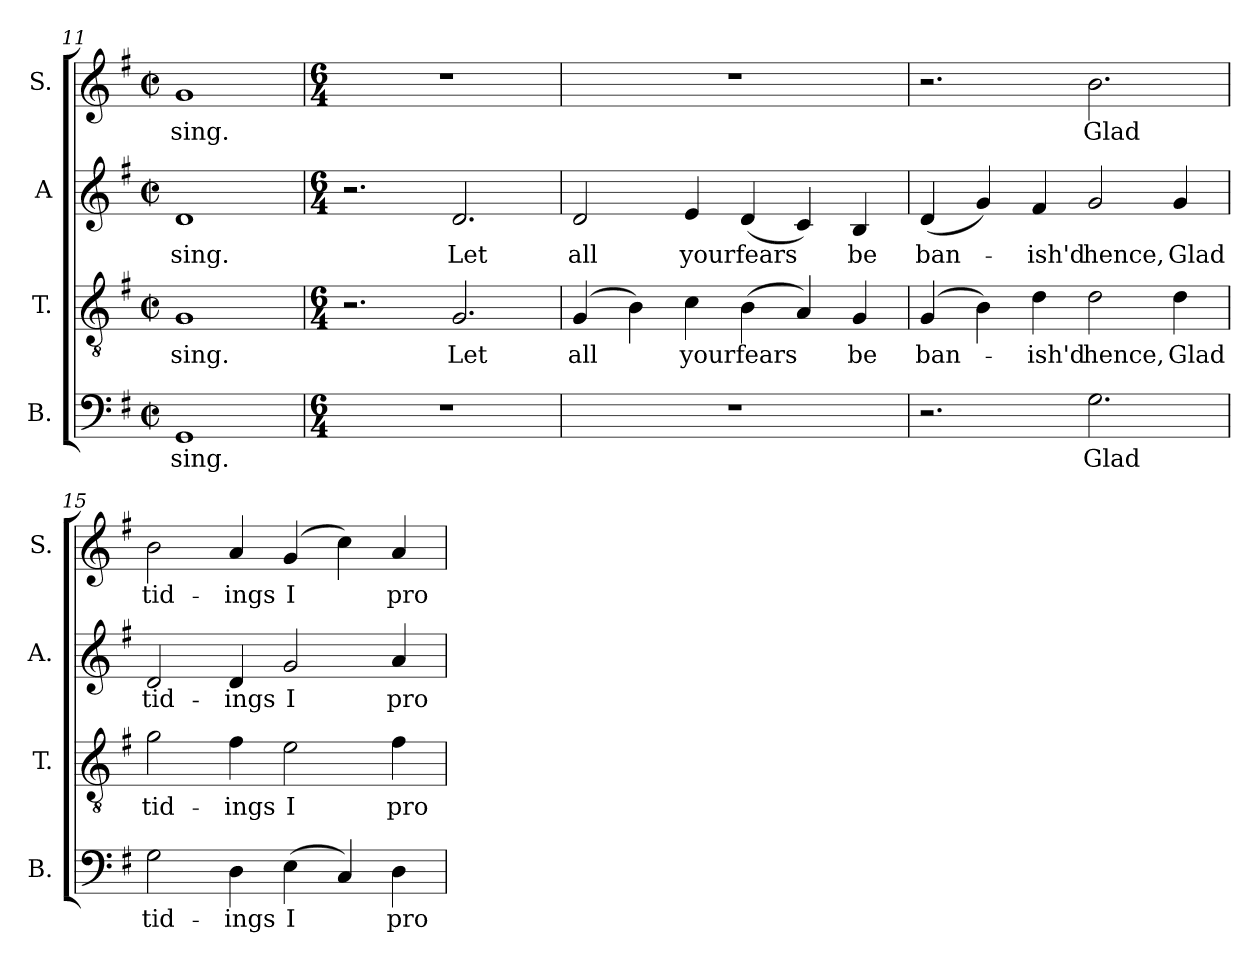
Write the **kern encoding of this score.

**kern	**text	**kern	**text	**kern	**text	**kern	**text
*part4	*part4	*part3	*part3	*part2	*part2	*part1	*part1
*staff4	*staff4	*staff3	*staff3	*staff2	*staff2	*staff1	*staff1
*I"B.	*	*I"T.	*	*I"A	*	*I"S.	*
*I'B.	*	*I'T.	*	*I'A.	*	*I'S.	*
*clefF4	*	*clefGv2	*	*clefG2	*	*clefG2	*
*	*	*ITrd7c12	*	*	*	*	*
*k[f#]	*	*k[f#]	*	*k[f#]	*	*k[f#]	*
*G:	*	*G:	*	*G:	*	*G:	*
*M2/2	*	*M2/2	*	*M2/2	*	*M2/2	*
*met(c|)	*	*met(c|)	*	*met(c|)	*	*met(c|)	*
=11	=11	=11	=11	=11	=11	=11	=11
!	!LO:LY:b:color=#000000	!	!	!	!	!	!
!	!	!	!LO:LY:b:color=#000000	!	!	!	!
!	!	!	!	!	!LO:LY:b:color=#000000	!	!
!	!	!	!	!	!	!	!LO:LY:b:color=#000000
1GGi	sing.	1GGi	sing.	1di	sing.	1gi	sing.
!!LO:LB:g=z
=12	=12	=12	=12	=12	=12	=12	=12
*M6/4	*	*M6/4	*	*M6/4	*	*M6/4	*
!LO:N:vis=1	!	!	!	!	!	!LO:N:vis=1	!
1.r	.	2.r	.	2.r	.	1.r	.
!	!	!	!LO:LY:b:color=#000000	!	!	!	!
!	!	!	!	!	!LO:LY:b:color=#000000	!	!
.	.	2.GGi/	Let	2.di/	Let	.	.
=13	=13	=13	=13	=13	=13	=13	=13
!LO:N:vis=1	!	!	!	!	!	!	!
!	!	!	!LO:LY:b:color=#000000	!	!	!	!
!	!	!	!	!	!LO:LY:b:color=#000000	!LO:N:vis=1	!
1.r	.	(4GGi/	all	2di/	all	1.r	.
.	.	4BBi\)	.	.	.	.	.
!	!	!	!LO:LY:b:color=#000000	!	!	!	!
!	!	!	!	!	!LO:LY:b:color=#000000	!	!
.	.	4Ci\	your	4ei/	your	.	.
!	!	!	!LO:LY:b:color=#000000	!	!	!	!
!	!	!	!	!	!LO:LY:b:color=#000000	!	!
.	.	(4BBi\	fears	(4di/	fears	.	.
.	.	4AAi/)	.	4ci/)	.	.	.
!	!	!	!LO:LY:b:color=#000000	!	!	!	!
!	!	!	!	!	!LO:LY:b:color=#000000	!	!
.	.	4GGi/	be	4Bi/	be	.	.
=14	=14	=14	=14	=14	=14	=14	=14
!	!	!	!LO:LY:b:color=#000000	!	!	!	!
!	!	!	!	!	!LO:LY:b:color=#000000	!	!
2.r	.	(4GGi/	ban-	(4di/	ban-	2.r	.
.	.	4BBi\)	.	4gi/)	.	.	.
!	!	!	!LO:LY:b:color=#000000	!	!	!	!
!	!	!	!	!	!LO:LY:b:color=#000000	!	!
.	.	4Di\	-ish'd	4f#i/	-ish'd	.	.
!	!LO:LY:b:color=#000000	!	!	!	!	!	!
!	!	!	!LO:LY:b:color=#000000	!	!	!	!
!	!	!	!	!	!LO:LY:b:color=#000000	!	!
!	!	!	!	!	!	!	!LO:LY:b:color=#000000
2.Gi\	Glad	2Di\	hence,	2gi/	hence,	2.bi\	Glad
!	!	!	!LO:LY:b:color=#000000	!	!	!	!
!	!	!	!	!	!LO:LY:b:color=#000000	!	!
.	.	4Di\	Glad	4gi/	Glad	.	.
=15	=15	=15	=15	=15	=15	=15	=15
!	!LO:LY:b:color=#000000	!	!	!	!	!	!
!	!	!	!LO:LY:b:color=#000000	!	!	!	!
!	!	!	!	!	!LO:LY:b:color=#000000	!	!
!	!	!	!	!	!	!	!LO:LY:b:color=#000000
2Gi\	tid-	2Gi\	tid-	2di/	tid-	2bi\	tid-
!	!LO:LY:b:color=#000000	!	!	!	!	!	!
!	!	!	!LO:LY:b:color=#000000	!	!	!	!
!	!	!	!	!	!LO:LY:b:color=#000000	!	!
!	!	!	!	!	!	!	!LO:LY:b:color=#000000
4Di\	-ings	4F#i\	-ings	4di/	-ings	4ai/	-ings
!	!LO:LY:b:color=#000000	!	!	!	!	!	!
!	!	!	!LO:LY:b:color=#000000	!	!	!	!
!	!	!	!	!	!LO:LY:b:color=#000000	!	!
!	!	!	!	!	!	!	!LO:LY:b:color=#000000
(4Ei\	I	2Ei\	I	2gi/	I	(4gi/	I
4Ci/)	.	.	.	.	.	4cci\)	.
!	!LO:LY:b:color=#000000	!	!	!	!	!	!
!	!	!	!LO:LY:b:color=#000000	!	!	!	!
!	!	!	!	!	!LO:LY:b:color=#000000	!	!
!	!	!	!	!	!	!	!LO:LY:b:color=#000000
4Di\	pro-	4F#i\	pro-	4ai/	pro-	4ai/	pro-
=	=	=	=	=	=	=	=
*-	*-	*-	*-	*-	*-	*-	*-
